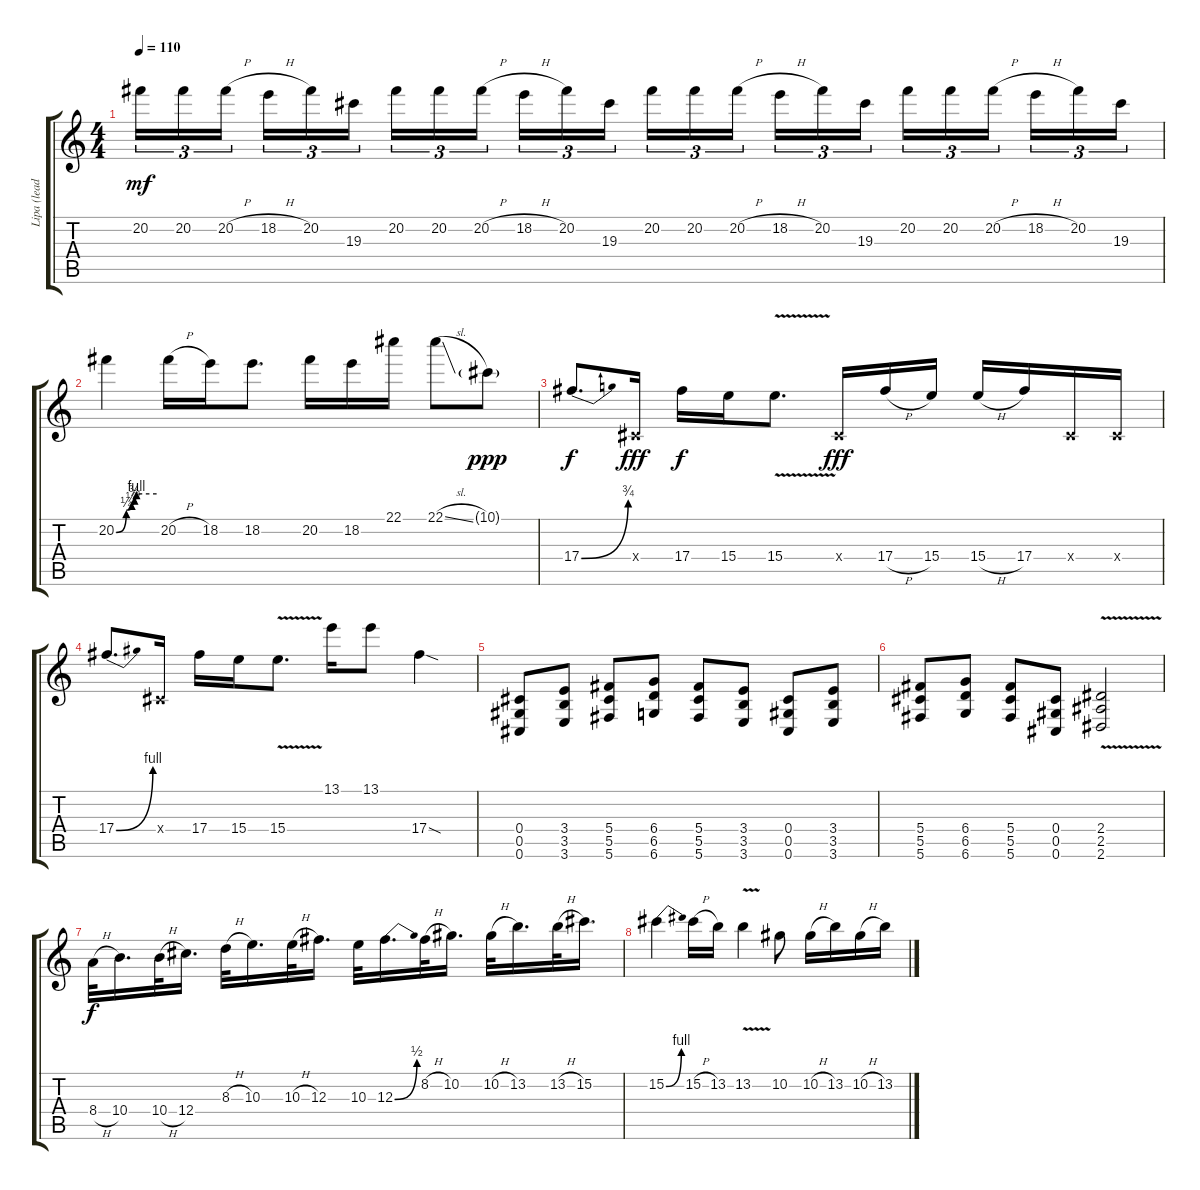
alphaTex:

\track ("Lipa (lead)" "Lipa (lead") {instrument overdrivenguitar}
\staff {score tabs}
\tuning (Eb4 Bb3 Gb3 Db3 Ab2 Db2) {hide}
\ts (4 4)
\tempo 110
\clef g2
\ks c
20.2.16{tu (3 2) dy mf} 20.2.16{tu (3 2)} 20.2{h}.16{tu (3 2) beam splitsecondary} 18.2{h}.16{tu (3 2)} 20.2.16{tu (3 2)} 19.3.16{tu (3 2)} 20.2.16{tu (3 2)} 20.2.16{tu (3 2)} 20.2{h}.16{tu (3 2) beam splitsecondary} 18.2{h}.16{tu (3 2)} 20.2.16{tu (3 2)} 19.3.16{tu (3 2)} 20.2.16{tu (3 2)} 20.2.16{tu (3 2)} 20.2{h}.16{tu (3 2) beam splitsecondary} 18.2{h}.16{tu (3 2)} 20.2.16{tu (3 2)} 19.3.16{tu (3 2)} 20.2.16{tu (3 2)} 20.2.16{tu (3 2)} 20.2{h}.16{tu (3 2) beam splitsecondary} 18.2{h}.16{tu (3 2)} 20.2.16{tu (3 2)} 19.3.16{tu (3 2)} |
20.2{be (custom 0 0 15 1 23 2 27 3 30 4 60 4)}.4 20.2{h}.16 18.2.16 18.2.8{d} 20.2.16 18.2.16 22.1.16 22.1{sl}.8 10.1{g}.8{dy ppp} |
17.4{be (bend 0 0 60 3)}.8{d dy f} 0.4{x}.16{dy fff} 17.4.16{dy f} 15.4.16 15.4{v}.8{d} 0.4{x}.16{dy fff} 17.4{h}.16 15.4.16 15.4{h}.16 17.4.16 0.4{x}.16 0.4{x}.16 |
17.4{be (bend 0 0 60 4)}.8{d} 0.4{x}.16 17.4.16 15.4.16 15.4{v}.8{d} 13.1.16 13.1.8 17.4{sod}.4 |
(0.4 0.5 0.6).8 (3.4 3.5 3.6).8 (5.4 5.5 5.6).8 (6.4 6.5 6.6).8 (5.4 5.5 5.6).8 (3.4 3.5 3.6).8 (0.4 0.5 0.6).8 (3.4 3.5 3.6).8 |
(5.4 5.5 5.6).8 (6.4 6.5 6.6).8 (5.4 5.5 5.6).8 (0.4 0.5 0.6).8 (2.4{v} 2.5{v} 2.6).2 |
8.4{h}.32{dy f} 10.4.16{d} 10.4{h}.32 12.4.16{d} 8.3{h}.32 10.3.16{d} 10.3{h}.32 12.3.16{d} 10.3.32 12.3{be (bend 0 0 60 2)}.16{d} 8.2{h}.32 10.2.16{d} 10.2{h}.32 13.2.16{d} 13.2{h}.32 15.2.16{d} |
15.2{be (bend 0 0 60 4)}.4 15.2{h}.16 13.2.16 13.2{v}.4 10.2.8 10.2{h}.16 13.2.16 10.2{h}.16 13.2.16
